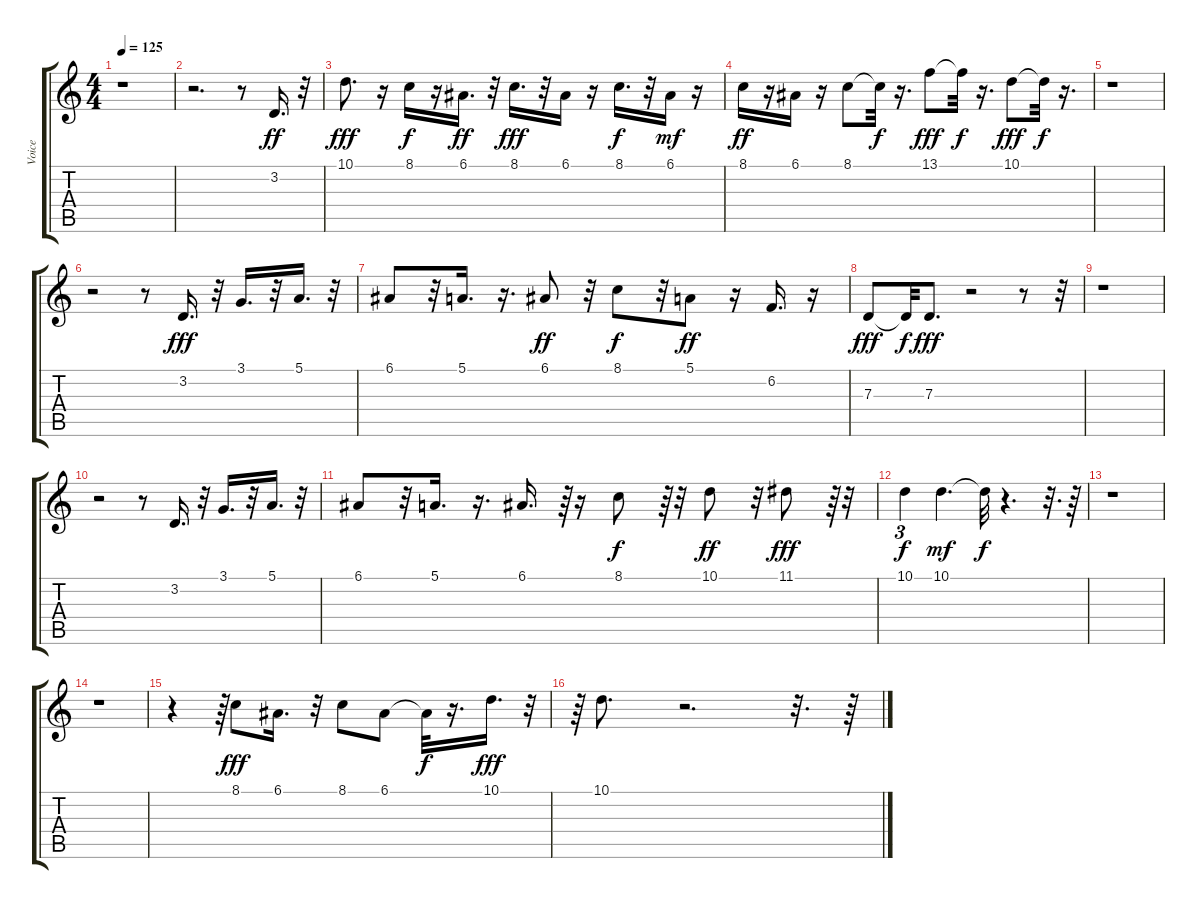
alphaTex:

\track ("Voice" "Voice") {instrument lead6voice}
\staff {score tabs}
\tuning (E4 B3 G3 D3 A2 E2) {hide}
\ts (4 4)
\tempo 125
\clef g2
\ks c
r.1{dy f} |
r.2{d} r.8 3.2.16{d dy ff} r.32 |
10.1.8{d dy fff} r.16 8.1.16{dy f} r.16 6.1.16{d dy ff} r.32 8.1.16{d dy fff} r.32 6.1.16 r.16 8.1.16{d dy f} r.32 6.1.16{dy mf} r.16 |
8.1.16{dy ff} r.16 6.1.16 r.16 8.1.8 8.1{t}.32{dy f} r.16{d} 13.1.8{dy fff} 13.1{t}.32{dy f} r.16{d} 10.1.8{dy fff} 10.1{t}.32{dy f} r.16{d} |
r.1 |
r.2 r.8 3.2.16{d dy fff} r.32 3.1.16{d} r.32 5.1.16{d} r.32 |
6.1.8 r.32 5.1.16{d} r.16{d} 6.1.8{dy ff} r.32 8.1.8{dy f} r.32 5.1.8{dy ff} r.16 6.2.16{d} r.16 |
7.3.8{dy fff} 7.3{t}.32{dy f} 7.3.8{d dy fff} r.2 r.8 r.32 |
r.1 |
r.2 r.8 3.2.16{d} r.32 3.1.16{d} r.32 5.1.16{d} r.32 |
6.1.8 r.32 5.1.16{d} r.16{d} 6.1.16{d} r.64{tu (3 2)} r.16 8.1.8{dy f} r.64{tu (3 2)} r.32 10.1.8{dy ff} r.32 11.1.8{dy fff} r.64{tu (3 2)} r.32 |
10.1.4{tu (3 2) dy f} 10.1.4{d dy mf} 10.1{t}.32{dy f} r.4{d} r.32{d} r.64 |
r.1 |
r.1 |
r.4 r.64{tu (3 2)} 8.1.8{dy fff} 6.1.16{d} r.32 8.1.8 6.1.8 6.1{t}.32{dy f} r.16{d} 10.1.16{d dy fff} r.32{tu (3 2)} |
r.64{tu (3 2)} 10.1.8{d} r.2{d} r.32{d} r.64
